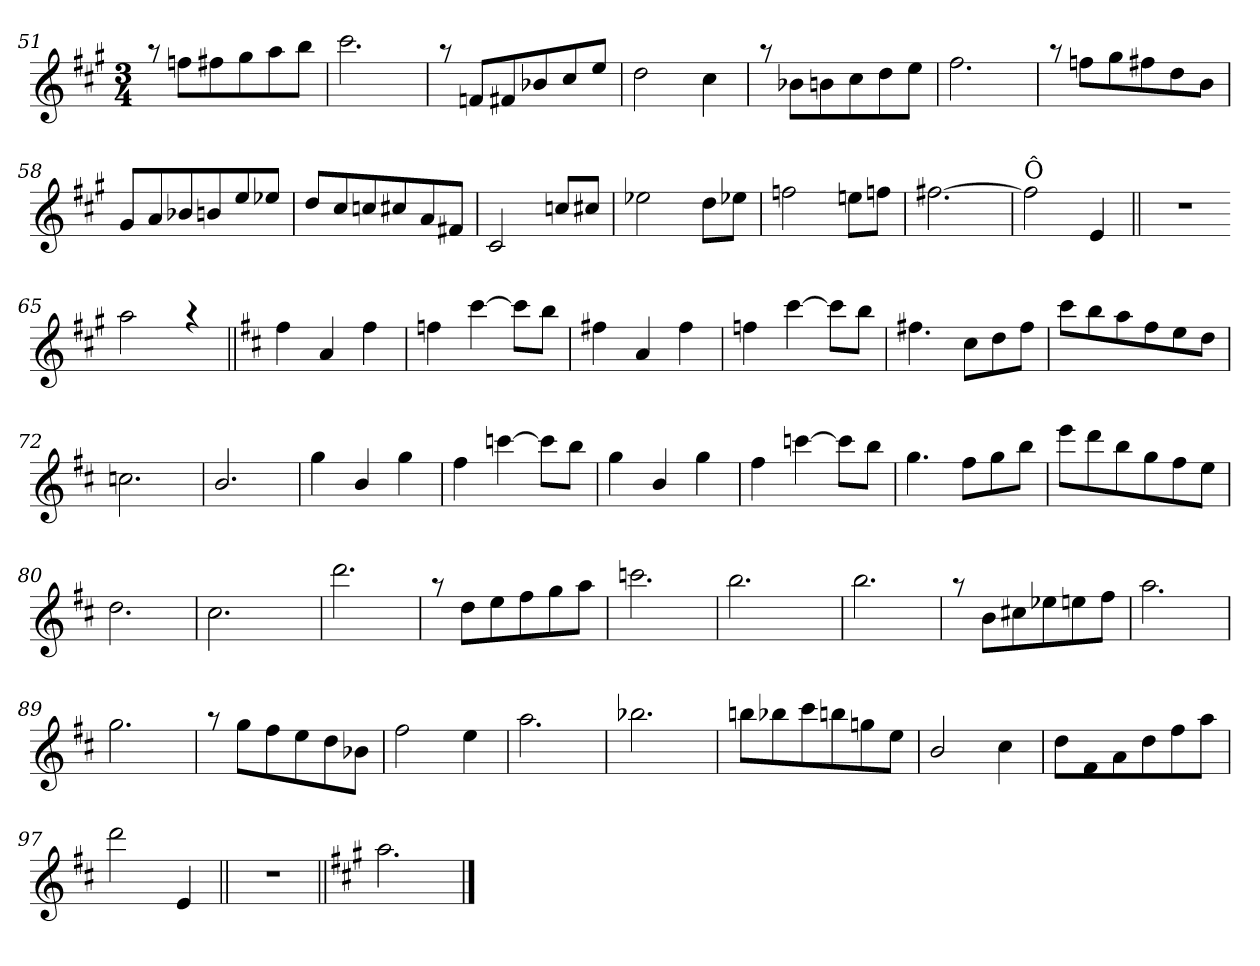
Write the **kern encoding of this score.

**kern
*part1
*staff1
*clefG2
*k[f#c#g#]
*A:
*M3/4
=51
*^
8raa	2ryy
8ffn\L	.
8ff#X\	.
8gg#\	.
8aa\	4ryy
8bb\J	.
=52	=52
2.ccc#\	2.ryy
=53	=53
8raa	2.ryy
8fn/L	.
8f#X/	.
8b-X/	.
8cc#/	.
8ee/J	.
=54	=54
2dd\	2ryy
4cc#\	4ryy
!!LO:LB:g=z	!!
=55	=55
8raa	2ryy
8b-X\L	.
8bn\	.
8cc#\	.
8dd\	4ryy
8ee\J	.
=56	=56
2.ff#\	2.ryy
=57	=57
8raa	2.ryy
8ffn\L	.
8gg#\	.
8ff#X\	.
8dd\	.
8b\J	.
=58	=58
8g#/L	2.ryy
8a/	.
8b-X/	.
8bn/	.
8ee/	.
8ee-X/J	.
=59	=59
8dd/L	2.ryy
8cc#/	.
8ccn/	.
8cc#X/	.
8a/	.
8f#X/J	.
!!LO:LB:g=z	!!
=60	=60
2c#/	2.ryy
8ccn/L	.
8cc#X/J	.
=61	=61
2ee-X\	2.ryy
8dd\L	.
8ee-X\J	.
=62	=62
2ffn\	2.ryy
8een\L	.
8ffn\J	.
=63	=63
[<2.ff#X\	2.ryy
=64	=64
!LO:TX:a:t=Ô	!
2ff#\]	2.ryy
4e/	.
*v	*v
=64X641||
2.r
!!LO:LB:g=z
=65-
*^
2aa\	2ryy
4raa	4ryy
=66||	=66||
*k[f#c#]	*
*D:	*
4ff#\	2.ryy
4a/	.
4ff#\	.
=67	=67
4ffn\	2.ryy
[<4ccc#\	.
8ccc#\L]	.
8bb\J	.
=68	=68
4ff#X\	2.ryy
4a/	.
4ff#\	.
=69	=69
4ffn\	2.ryy
[<4ccc#\	.
8ccc#\L]	.
8bb\J	.
!!LO:LB:g=z	!!
=70	=70
4.ff#X\	2.ryy
8cc#\L	.
8dd\	.
8ff#\J	.
=71	=71
8ccc#\L	2.ryy
8bb\	.
8aa\	.
8ff#\	.
8ee\	.
8dd\J	.
=72	=72
2.ccn\	2.ryy
=73	=73
2.b/	2.ryy
=74	=74
4gg\	2.ryy
4b/	.
4gg\	.
!!LO:LB:g=z	!!
=75	=75
4ff#\	2.ryy
[<4cccn\	.
8ccc\L]	.
8bb\J	.
=76	=76
4gg\	2.ryy
4b/	.
4gg\	.
=77	=77
4ff#\	2.ryy
[<4cccn\	.
8ccc\L]	.
8bb\J	.
=78	=78
4.gg\	2.ryy
8ff#\L	.
8gg\	.
8bb\J	.
=79	=79
8eee\L	2.ryy
8ddd\	.
8bb\	.
8gg\	.
8ff#\	.
8ee\J	.
!!LO:LB:g=z	!!
=80	=80
2.dd\	2.ryy
=81	=81
2.cc#\	2ryy
.	4ryy
=82	=82
2.ddd\	2.ryy
=83	=83
8raa	2ryy
8dd\L	.
8ee\	.
8ff#\	.
8gg\	4ryy
8aa\J	.
=84	=84
2.cccn\	2.ryy
!!LO:LB:g=z	!!
=85	=85
2.bb\	2ryy
.	4ryy
=86	=86
2.bb\	2.ryy
=87	=87
8raa	2ryy
8b\L	.
8cc#X\	.
8ee-X\	.
8een\	4ryy
8ff#\J	.
=88	=88
2.aa\	2.ryy
=89	=89
2.gg\	2.ryy
!!LO:LB:g=z	!!
=90	=90
8raa	2.ryy
8gg\L	.
8ff#\	.
8ee\	.
8dd\	.
8b-X\J	.
=91	=91
2ff#\	2.ryy
4ee\	.
=92	=92
2.aa\	2.ryy
=93	=93
2.bb-X\	2.ryy
=94	=94
8bbn\L	2.ryy
8bb-X\	.
8ccc#\	.
8bbn\	.
8ggn\	.
8ee\J	.
!!LO:LB:g=z	!!
=95	=95
2b/	2ryy
4cc#\	4ryy
=96	=96
8dd\L	2.ryy
8f#\	.
8a\	.
8dd\	.
8ff#\	.
8aa\J	.
=97	=97
2ddd\	2.ryy
4e/	.
*v	*v
=97X972||
2.r
=98||
*k[f#c#g#]
*A:
*^
2.aa\	2.ryy
*v	*v
==
*-
